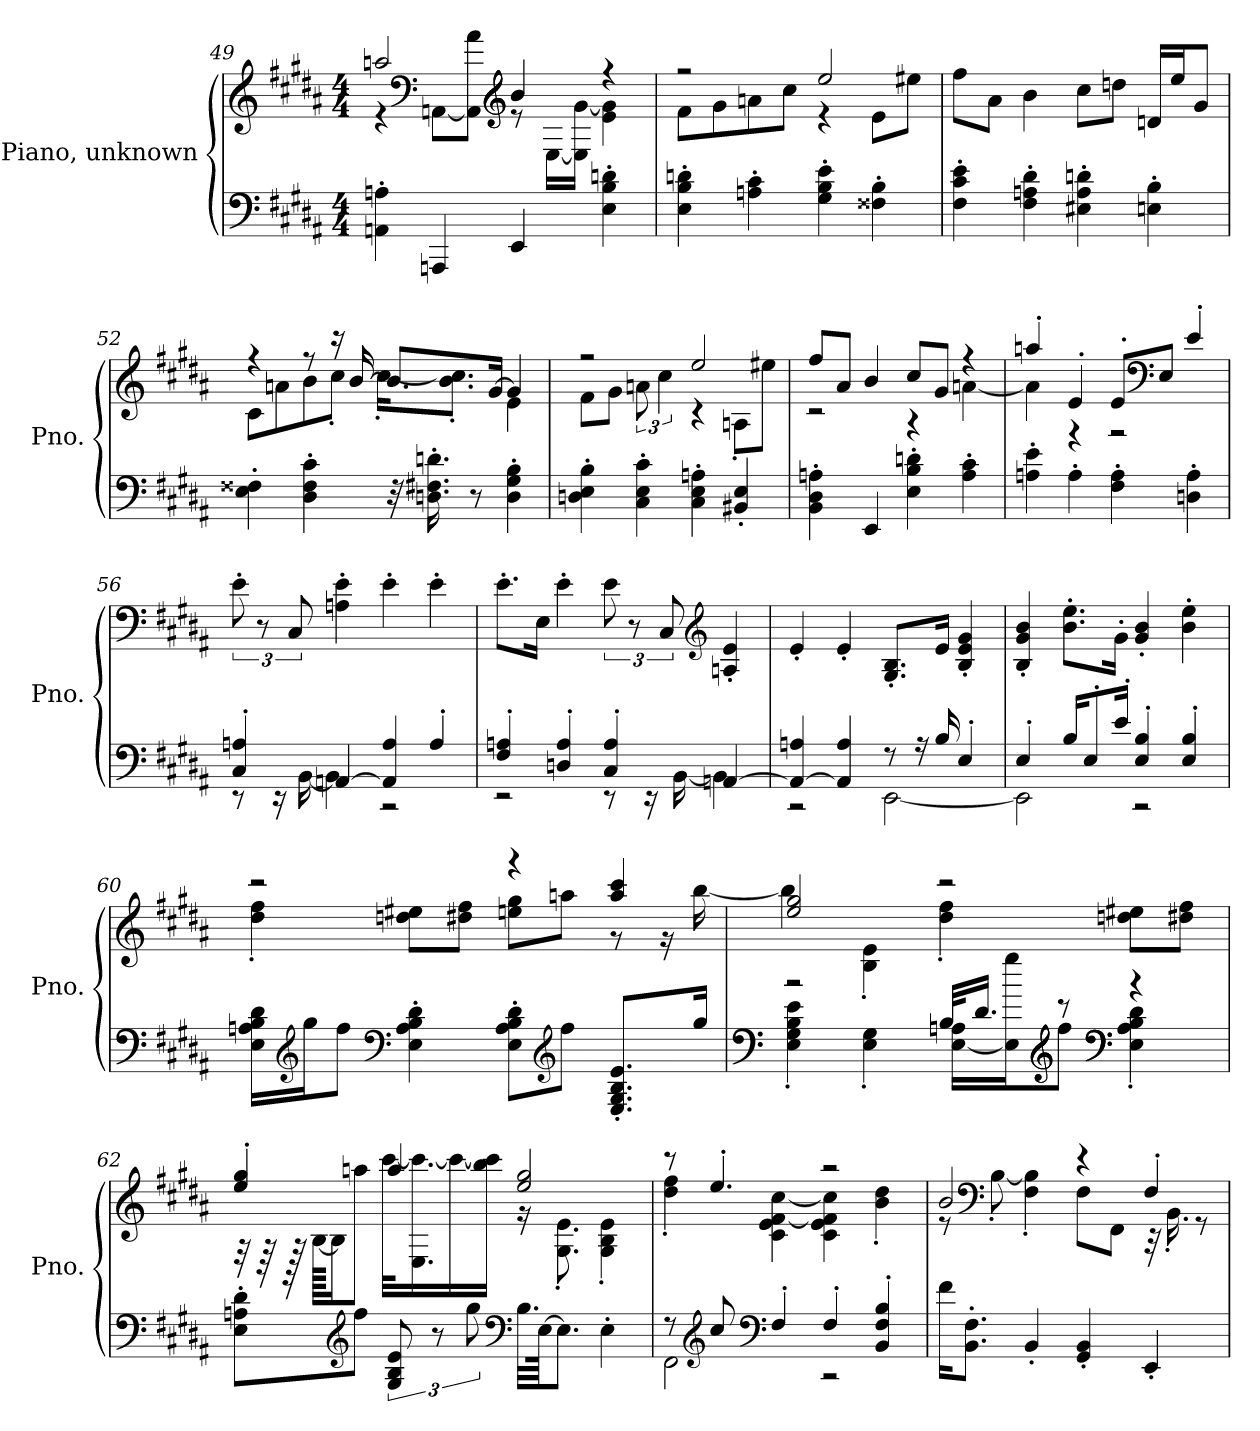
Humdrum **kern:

**kern	**kern
*part1	*part1
*staff2	*staff1
*I"Piano, unknown	*
*I'Pno.	*
!!LO:LB:g=z
*clefF4	*clefG2
*k[f#c#g#d#a#]	*k[f#c#g#d#a#]
*M4/4	*M4/4
=49	=49
*	*^
4AAn\' 4An\'	2aan/	4r
*	*clefF4	*
4AAAn/	.	[8AAn\L
.	.	8AA\] 8a#\J
*	*clefG2	*
4EE/	4b/	8r
.	.	[16E\LL
.	.	16E\] [16g#\JJ
4E\' 4B\' 4dn\'	4r	4e\ 4g#\]
=50	=50	=50
4E\' 4B\' 4dn\'	2r	8f#\L
.	.	8g#\
4An\' 4c#\'	.	8an\
.	.	8cc#\J
4G#\' 4B\' 4e\'	2ee/	4r
4F##X\' 4B\'	.	8e\L
.	.	8ee#X\J
*	*v	*v
=51	=51
4F#\' 4c#\' 4e\'	8ff#\L
.	8a#\J
4F#\' 4An\' 4d#\'	4b\
4E#X\' 4A\' 4dn\'	8cc#\L
.	8ddn\J
4En\' 4B\'	16dn/LL
.	16ee/J
.	8g#/J
!!LO:PB:g=z
=52	=52
*	*^
4E\' 4F##X\'	4r	8c#\L
.	.	8an\
4D#\' 4F##\' 4c#\'	8r	8b\
.	16r	8cc#'\J
.	[16b/	.
32r	8.b/L]	[16cc#'\KL
16.Dn\' 16.F#X\' 16.dn\'	.	.
.	.	8.b\' 8.cc#\]'J
8r	.	.
.	[16g#/Jk	.
4D\' 4G#\' 4B\'	4g#/]	4e\
=53	=53	=53
4Dn\' 4E\' 4B\'	2r	8f#\L
.	.	8g#\J
4C#\' 4E\' 4c#\'	.	12an\
.	.	6cc#\
4C#\' 4E\' 4An\'	2ee/	4r
4BB#X/' 4E/'	.	8An'\L
.	.	8ee#X\J
=54	=54	=54
4BB\' 4D#\' 4An\'	8ff#/L	2r
.	8a#/J	.
4EE/	4b/	.
4E\' 4B\' 4dn\'	8cc#/L	4r
.	8g#/J	.
4A\' 4c#\'	4r	[4an\
=55	=55	=55
4An\' 4e\'	4aan'/	4a\]
4A'\	4e'/	4r
4F#\' 4A\'	8e'/L	2r
*	*clefF4	*
.	8E/J	.
4Dn\' 4A\'	4e'/	.
*	*v	*v
!!LO:LB:g=z
=56	=56
*^	*
4C#/' 4An/'	8r	12e'\
.	.	12r
.	16r	.
.	.	12C#/
.	[16BB\	.
[4AAn/	4BB\]	4An\' 4e\'
4AA/] 4A/	2r	4e'\
4A'/	.	4e'\
=57	=57	=57
4F#/' 4An/'	2r	8.e'\L
.	.	16E\Jk
4Dn/' 4A/'	.	4e'\
4C#/' 4A/'	8r	12e\
.	.	12r
.	16r	.
.	.	12C#/
.	[16BB\	.
*	*	*clefG2
[4AAn/	4BB\]	4An/' 4e/'
=58	=58	=58
4AA/_ 4An/	2r	4e'/
4AA/] 4A/	.	4e'/
8r	[2EE\	8.G#/' 8.B/'L
16r	.	.
16B/	.	16e/Jk
4E'/	.	4B/' 4e/' 4g#/'
=59	=59	=59
4E'/	2EE\]	4B/' 4g#/' 4b/'
16B/KL	.	8.b\' 8.ee\'L
8E'/	.	.
16e'/Jk	.	16g#'\Jk
4E/' 4B/'	2r	4g#/' 4b/'
4E/' 4B/'	.	4b\' 4ee\'
*v	*v	*
!!LO:LB:g=z
=60	=60
*	*^
16E\ 16An\ 16B\ 16d#\LL	2r	4dd#\' 4ff#\'
*clefG2	*	*
16gg#\J	.	.
8ff#\J	.	.
*clefF4	*	*
4E\' 4A\' 4B\' 4d#\'	.	8ddn\ 8ee#X\L
.	.	8dd#X\ 8ff#\J
8E\' 8A\' 8B\' 8d#\'L	4r	8een\ 8gg#\L
*clefG2	*	*
8ff#\J	.	8aan\J
8.E/' 8.G#/' 8.B/' 8.e/'L	4aa/ 4ccc#/	8r
.	.	16r
16gg#/Jk	.	[16bb\
=61	=61	=61
*clefF4	*	*
*^	*	*
2r	4E\' 4G#\' 4B\' 4e\'	2ee/ 2gg#/	4bb\]
.	4E\' 4G#\'	.	4B\' 4e\'
32B/KLL	[16E\ 16An\LL	2r	4dd#\' 4ff#\'
16.d#/JJ	.	.	.
.	16E\] 16gg#\J	.	.
*clefG2	*	*	*
8r	8ff#\J	.	.
*clefF4	*	*	*
4r	4E\' 4A\' 4B\' 4d#\'	.	8ddn\ 8ee#X\L
.	.	.	8dd#X\ 8ff#\J
*v	*v	*	*
!!LO:LB:g=z	!!
=62	=62	=62
8E\' 8An\' 8d#\'L	4ee/' 4gg#/'	32r
.	.	64r
.	.	128r
.	.	[128B\KKKLL
.	.	16B\J]
*clefG2	*	*
8ff#\J	.	8aan\J
12G#/ 12B/ 12e/	4aa/	[32ccc#\KLL
.	.	16.E\ 16.ccc#\_
12r	.	.
.	.	16ccc#\_
12gg#\	.	.
.	.	16bb\ 16ccc#\]JJ
*clefF4	*	*
32.B\LLL	2ee/ 2gg#/	16r
[64E\JJK	.	.
8.E\J]	.	8.G#\' 8.e\'
4E'\	.	4G#\' 4B\' 4e\'
=63	=63	=63
*^	*	*
8r	2FF#\	8r	4dd#\' 4ff#\'
*clefG2	*	*	*
8cc#/	.	4.ee'/	.
*clefF4	*	*	*
4F#'/	.	.	4c#\ 4e\ [4f#\ [4cc#\
4F#'/	2r	2r	4c#\ 4e\ 4f#\] 4cc#\]
4BB/' 4F#/' 4B/'	.	.	4b\' 4dd#\'
*v	*v	*	*
!!LO:LB:g=z	!!
=64	=64	=64
16f#\KL	2b/	8r
8.BB\' 8.F#\'J	.	.
*	*clefF4	*
.	.	[8B'\
4BB'/	.	4F#\' 4B\]'
4GG#/' 4BB/'	4r	8F#\L
.	.	8FF#\J
4EE'/	4F#'/	32r
.	.	16.BB'\
.	.	8r
*	*v	*v
=	=
*-	*-
